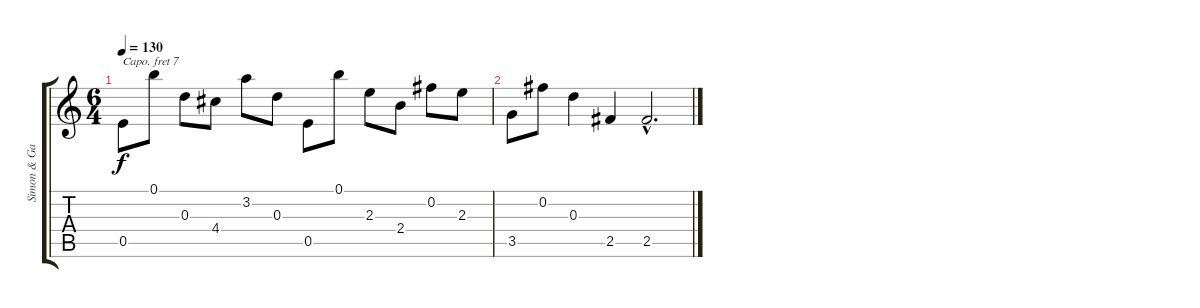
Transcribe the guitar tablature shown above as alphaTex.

\track ("Simon & Garfunkel" "Simon & Ga") {instrument acousticguitarnylon}
\staff {score tabs}
\capo 7
\tuning (E4 B3 G3 D3 A2 E2) {hide}
\ts (6 4)
\tempo 130
\clef g2
\ks c
0.5.8{dy f} 0.1.8 0.3.8 4.4.8 3.2.8 0.3.8 0.5.8 0.1.8 2.3.8 2.4.8 0.2.8 2.3.8 |
3.5.8 0.2.8 0.3.4 2.5.4 2.5{hac}.2{d}
